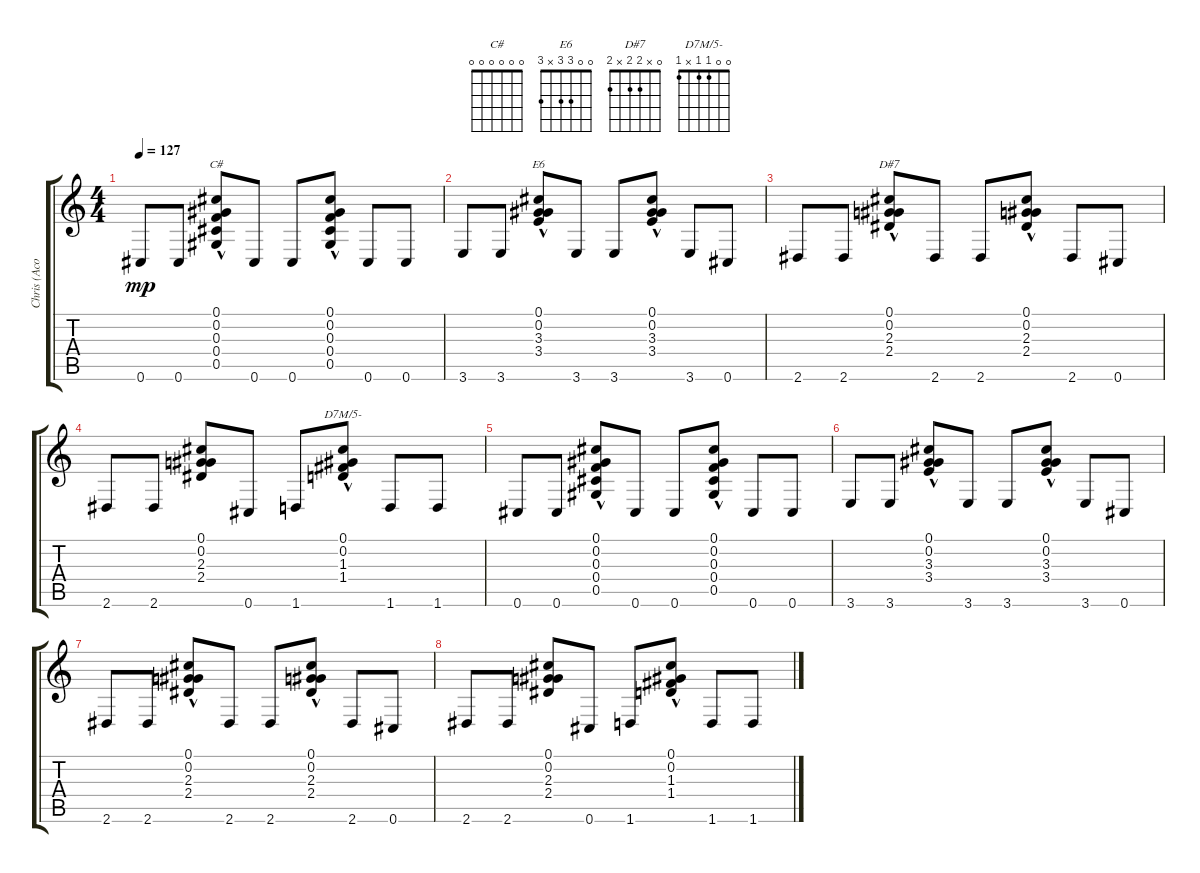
\track ("Chris (Acoustic) Tune C#,G#,C#,F,G#,C#" "Chris (Aco") {instrument acousticguitarsteel}
\staff {score tabs}
\tuning (Db4 Ab3 F3 Db3 Ab2 Db2) {hide}
\chord ("C#" 0 0 0 0 0 0)
\chord ("E6" 0 0 3 3 x 3)
\chord ("D#7" 0 x 2 2 x 2)
\chord ("D7M/5-" 0 0 1 1 x 1)
\ts (4 4)
\tempo 127
\clef g2
\ks c
0.6.8{dy mp} 0.6.8 (0.1{hac} 0.2{hac} 0.3{hac} 0.4{hac} 0.5).8{ch "C#"} 0.6.8 0.6.8 (0.1{hac} 0.2{hac} 0.3{hac} 0.4{hac} 0.5).8 0.6.8 0.6.8 |
3.6.8 3.6.8 (0.1{hac} 0.2{hac} 3.3{hac} 3.4{hac}).8{ch "E6"} 3.6.8 3.6.8 (0.1{hac} 0.2{hac} 3.3{hac} 3.4{hac}).8 3.6.8 0.6.8 |
2.6.8 2.6.8 (0.1{hac} 0.2{hac} 2.3{hac} 2.4{hac}).8{ch "D#7"} 2.6.8 2.6.8 (0.1{hac} 0.2{hac} 2.3{hac} 2.4{hac}).8 2.6.8 0.6.8 |
2.6.8 2.6.8 (0.1 0.2 2.3 2.4).8 0.6.8 1.6.8 (0.1{hac} 0.2{hac} 1.3{hac} 1.4).8{ch "D7M/5-"} 1.6.8 1.6.8 |
0.6.8 0.6.8 (0.1{hac} 0.2{hac} 0.3{hac} 0.4{hac} 0.5).8 0.6.8 0.6.8 (0.1{hac} 0.2{hac} 0.3{hac} 0.4{hac} 0.5).8 0.6.8 0.6.8 |
3.6.8 3.6.8 (0.1{hac} 0.2{hac} 3.3{hac} 3.4{hac}).8 3.6.8 3.6.8 (0.1{hac} 0.2{hac} 3.3{hac} 3.4{hac}).8 3.6.8 0.6.8 |
2.6.8 2.6.8 (0.1{hac} 0.2{hac} 2.3{hac} 2.4{hac}).8 2.6.8 2.6.8 (0.1{hac} 0.2{hac} 2.3{hac} 2.4{hac}).8 2.6.8 0.6.8 |
2.6.8 2.6.8 (0.1 0.2 2.3 2.4).8 0.6.8 1.6.8 (0.1{hac} 0.2{hac} 1.3{hac} 1.4).8 1.6.8 1.6.8
